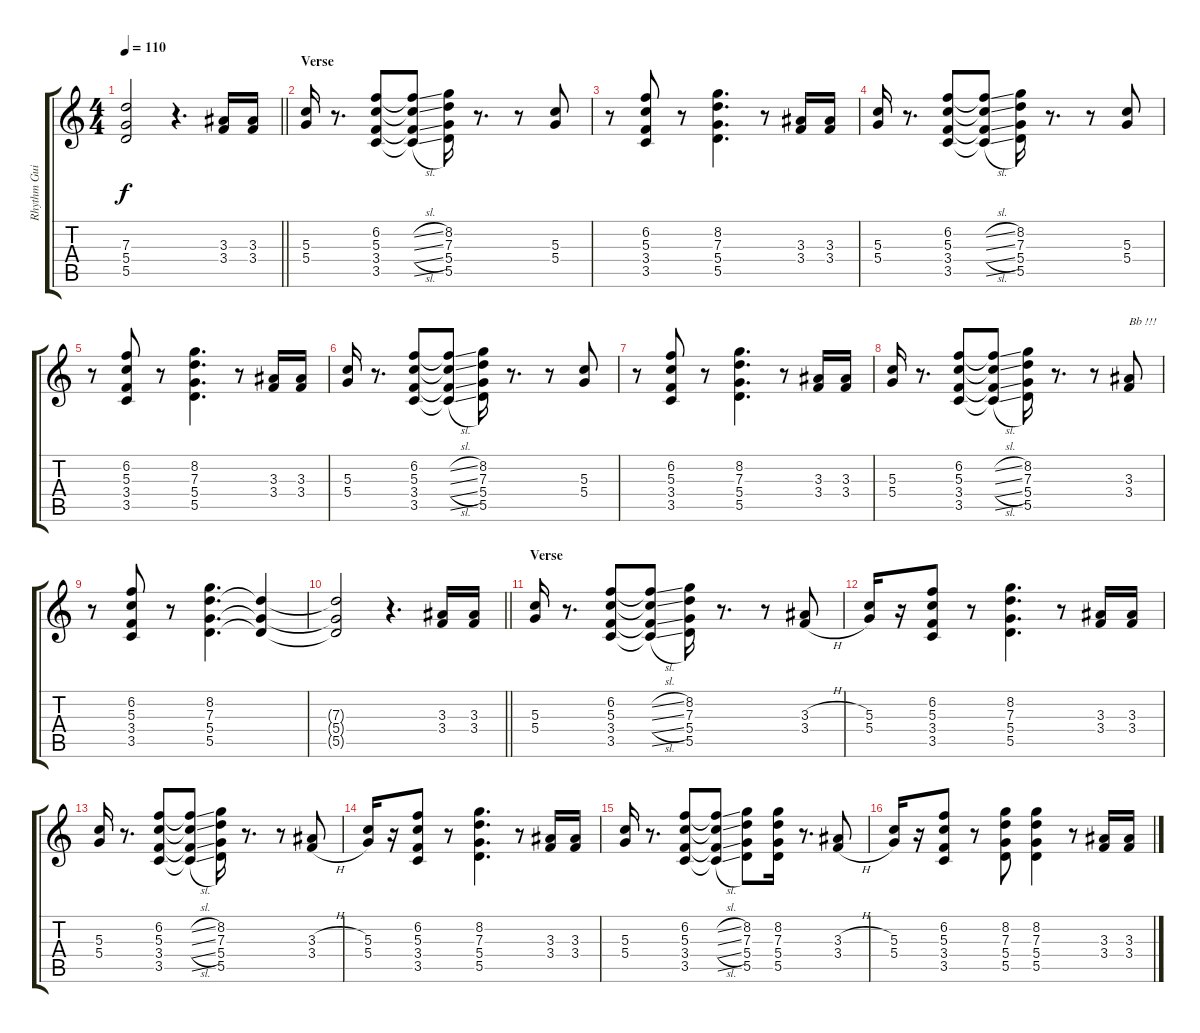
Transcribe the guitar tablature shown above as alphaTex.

\track ("Rhythm Guitar" "Rhythm Gui") {instrument overdrivenguitar}
\staff {score tabs}
\tuning (E4 B3 G3 D3 A2 E2) {hide}
\ts (4 4)
\tempo 110
\clef g2
\barLineRight lightlight
\ks c
(7.3{t} 5.4{t} 5.5{t}).2{dy f} r.4{d} (3.3 3.4).16 (3.3 3.4).16 |
\section ("" "Verse")
(5.3 5.4).16 r.8{d} (6.2 5.3 3.4 3.5).8 (6.2{sl t} 5.3{sl t} 3.4{sl t} 3.5{sl t}).8 (8.2 7.3 5.4 5.5).16 r.8{d} r.8 (5.3 5.4).8 |
r.8 (6.2 5.3 3.4 3.5).8 r.8 (8.2 7.3 5.4 5.5).4{d} r.8 (3.3 3.4).16 (3.3 3.4).16 |
(5.3 5.4).16 r.8{d} (6.2 5.3 3.4 3.5).8 (6.2{sl t} 5.3{sl t} 3.4{sl t} 3.5{sl t}).8 (8.2 7.3 5.4 5.5).16 r.8{d} r.8 (5.3 5.4).8 |
r.8 (6.2 5.3 3.4 3.5).8 r.8 (8.2 7.3 5.4 5.5).4{d} r.8 (3.3 3.4).16 (3.3 3.4).16 |
(5.3 5.4).16 r.8{d} (6.2 5.3 3.4 3.5).8 (6.2{sl t} 5.3{sl t} 3.4{sl t} 3.5{sl t}).8 (8.2 7.3 5.4 5.5).16 r.8{d} r.8 (5.3 5.4).8 |
r.8 (6.2 5.3 3.4 3.5).8 r.8 (8.2 7.3 5.4 5.5).4{d} r.8 (3.3 3.4).16 (3.3 3.4).16 |
(5.3 5.4).16 r.8{d} (6.2 5.3 3.4 3.5).8 (6.2{sl t} 5.3{sl t} 3.4{sl t} 3.5{sl t}).8 (8.2 7.3 5.4 5.5).16 r.8{d} r.8 (3.3 3.4).8{txt "Bb !!!"} |
r.8 (6.2 5.3 3.4 3.5).8 r.8 (8.2 7.3 5.4 5.5).4{d} (7.3{t} 5.4{t} 5.5{t}).4 |
\barLineRight lightlight
(7.3{t} 5.4{t} 5.5{t}).2 r.4{d} (3.3 3.4).16 (3.3 3.4).16 |
\section ("" "Verse")
(5.3 5.4).16 r.8{d} (6.2 5.3 3.4 3.5).8 (6.2{sl t} 5.3{sl t} 3.4{sl t} 3.5{sl t}).8 (8.2 7.3 5.4 5.5).16 r.8{d} r.8 (3.3{h} 3.4{h}).8 |
(5.3 5.4).16 r.16 (6.2 5.3 3.4 3.5).8 r.8 (8.2 7.3 5.4 5.5).4{d} r.8 (3.3 3.4).16 (3.3 3.4).16 |
(5.3 5.4).16 r.8{d} (6.2 5.3 3.4 3.5).8 (6.2{sl t} 5.3{sl t} 3.4{sl t} 3.5{sl t}).8 (8.2 7.3 5.4 5.5).16 r.8{d} r.8 (3.3{h} 3.4{h}).8 |
(5.3 5.4).16 r.16 (6.2 5.3 3.4 3.5).8 r.8 (8.2 7.3 5.4 5.5).4{d} r.8 (3.3 3.4).16 (3.3 3.4).16 |
(5.3 5.4).16 r.8{d} (6.2 5.3 3.4 3.5).8 (6.2{sl t} 5.3{sl t} 3.4{sl t} 3.5{sl t}).8 (8.2 7.3 5.4 5.5).8 (8.2 7.3 5.4 5.5).16 r.8{d} (3.3{h} 3.4{h}).8 |
(5.3 5.4).16 r.16 (6.2 5.3 3.4 3.5).8 r.8 (8.2 7.3 5.4 5.5).8 (8.2 7.3 5.4 5.5).4 r.8 (3.3 3.4).16 (3.3 3.4).16
